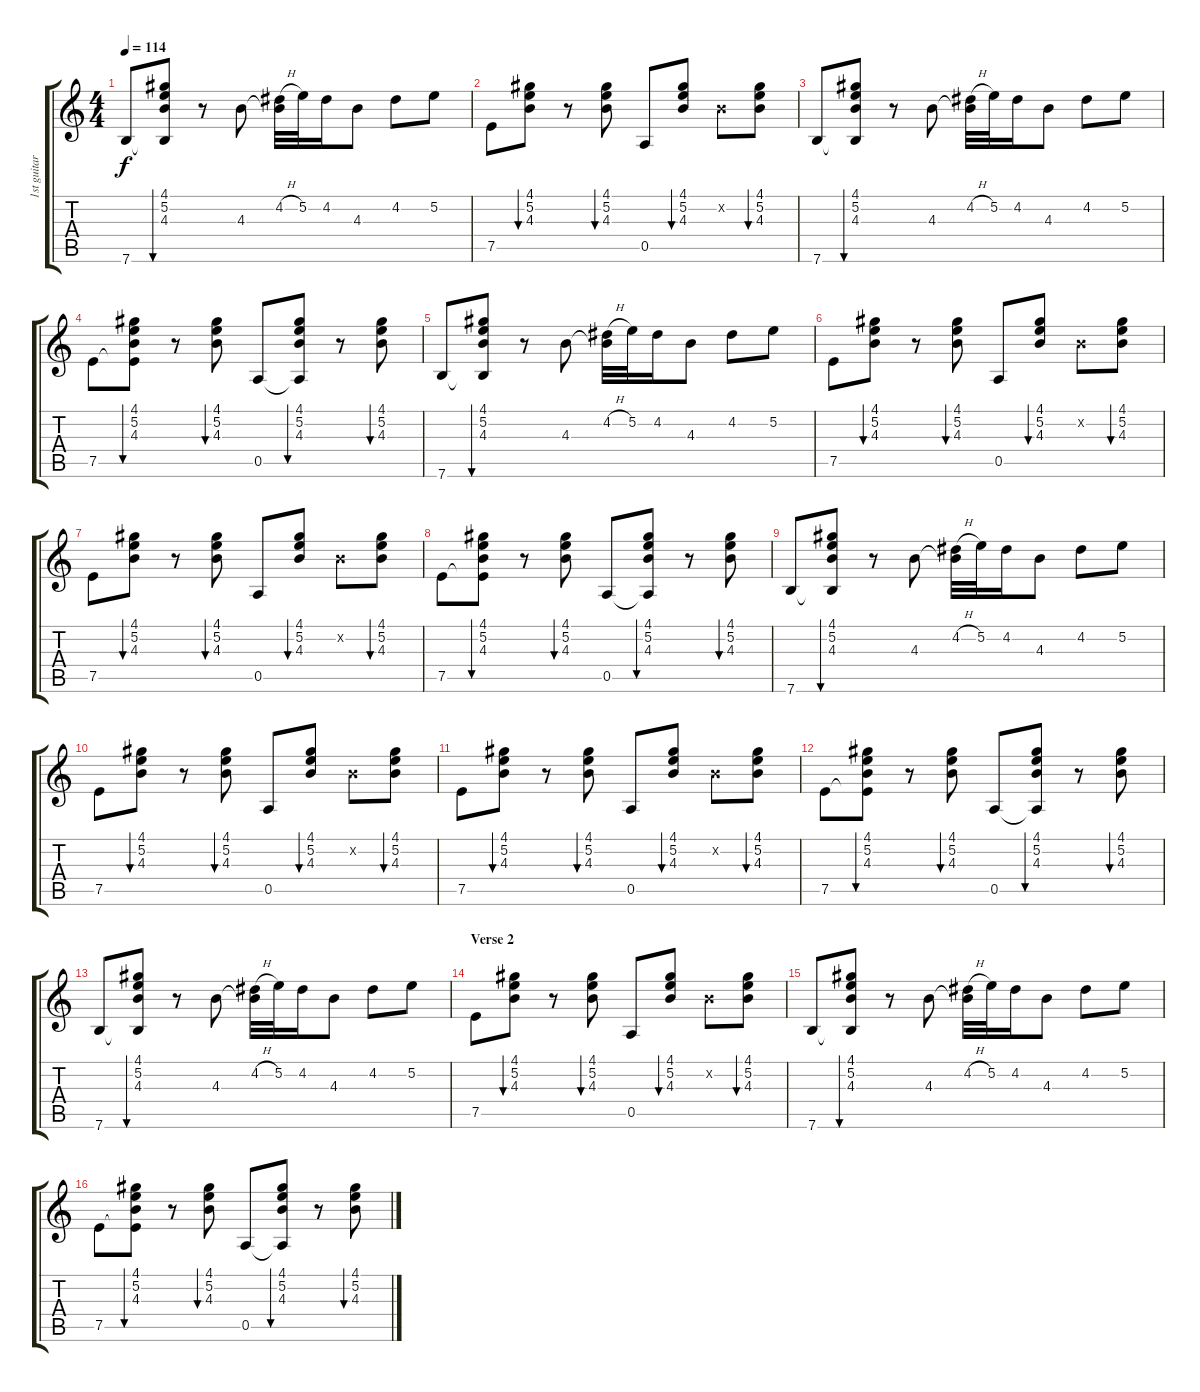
\track ("1st guitar" "1st guitar") {instrument acousticguitarsteel}
\staff {score tabs}
\tuning (E4 B3 G3 D3 A2 E2) {hide}
\ts (4 4)
\tempo 114
\clef g2
\ks c
7.6.8{dy f} (4.1 5.2 4.3 7.6{t}).8{bu 30} r.8 4.3.8 (4.2{h} 4.3{t}).32 5.2.32 4.2.16 4.3.8 4.2.8 5.2.8 |
7.5.8 (4.1 5.2 4.3).8{bu 30} r.8 (4.1 5.2 4.3).8{bu 30} 0.5.8 (4.1 5.2 4.3).8{bu 30} 0.2{x}.8 (4.1 5.2 4.3).8{bu 30} |
7.6.8 (4.1 5.2 4.3 7.6{t}).8{bu 30} r.8 4.3.8 (4.2{h} 4.3{t}).32 5.2.32 4.2.16 4.3.8 4.2.8 5.2.8 |
7.5.8 (4.1 5.2 4.3 7.5{t}).8{bu 30} r.8 (4.1 5.2 4.3).8{bu 30} 0.5.8 (4.1 5.2 4.3 0.5{t}).8{bu 30} r.8 (4.1 5.2 4.3).8{bu 30} |
7.6.8 (4.1 5.2 4.3 7.6{t}).8{bu 30} r.8 4.3.8 (4.2{h} 4.3{t}).32 5.2.32 4.2.16 4.3.8 4.2.8 5.2.8 |
7.5.8 (4.1 5.2 4.3).8{bu 30} r.8 (4.1 5.2 4.3).8{bu 30} 0.5.8 (4.1 5.2 4.3).8{bu 30} 0.2{x}.8 (4.1 5.2 4.3).8{bu 30} |
7.5.8 (4.1 5.2 4.3).8{bu 30} r.8 (4.1 5.2 4.3).8{bu 30} 0.5.8 (4.1 5.2 4.3).8{bu 30} 0.2{x}.8 (4.1 5.2 4.3).8{bu 30} |
7.5.8 (4.1 5.2 4.3 7.5{t}).8{bu 30} r.8 (4.1 5.2 4.3).8{bu 30} 0.5.8 (4.1 5.2 4.3 0.5{t}).8{bu 30} r.8 (4.1 5.2 4.3).8{bu 30} |
7.6.8 (4.1 5.2 4.3 7.6{t}).8{bu 30} r.8 4.3.8 (4.2{h} 4.3{t}).32 5.2.32 4.2.16 4.3.8 4.2.8 5.2.8 |
7.5.8 (4.1 5.2 4.3).8{bu 30} r.8 (4.1 5.2 4.3).8{bu 30} 0.5.8 (4.1 5.2 4.3).8{bu 30} 0.2{x}.8 (4.1 5.2 4.3).8{bu 30} |
7.5.8 (4.1 5.2 4.3).8{bu 30} r.8 (4.1 5.2 4.3).8{bu 30} 0.5.8 (4.1 5.2 4.3).8{bu 30} 0.2{x}.8 (4.1 5.2 4.3).8{bu 30} |
7.5.8 (4.1 5.2 4.3 7.5{t}).8{bu 30} r.8 (4.1 5.2 4.3).8{bu 30} 0.5.8 (4.1 5.2 4.3 0.5{t}).8{bu 30} r.8 (4.1 5.2 4.3).8{bu 30} |
7.6.8 (4.1 5.2 4.3 7.6{t}).8{bu 30} r.8 4.3.8 (4.2{h} 4.3{t}).32 5.2.32 4.2.16 4.3.8 4.2.8 5.2.8 |
\section ("" "Verse 2")
7.5.8 (4.1 5.2 4.3).8{bu 30} r.8 (4.1 5.2 4.3).8{bu 30} 0.5.8 (4.1 5.2 4.3).8{bu 30} 0.2{x}.8 (4.1 5.2 4.3).8{bu 30} |
7.6.8 (4.1 5.2 4.3 7.6{t}).8{bu 30} r.8 4.3.8 (4.2{h} 4.3{t}).32 5.2.32 4.2.16 4.3.8 4.2.8 5.2.8 |
7.5.8 (4.1 5.2 4.3 7.5{t}).8{bu 30} r.8 (4.1 5.2 4.3).8{bu 30} 0.5.8 (4.1 5.2 4.3 0.5{t}).8{bu 30} r.8 (4.1 5.2 4.3).8{bu 30}
